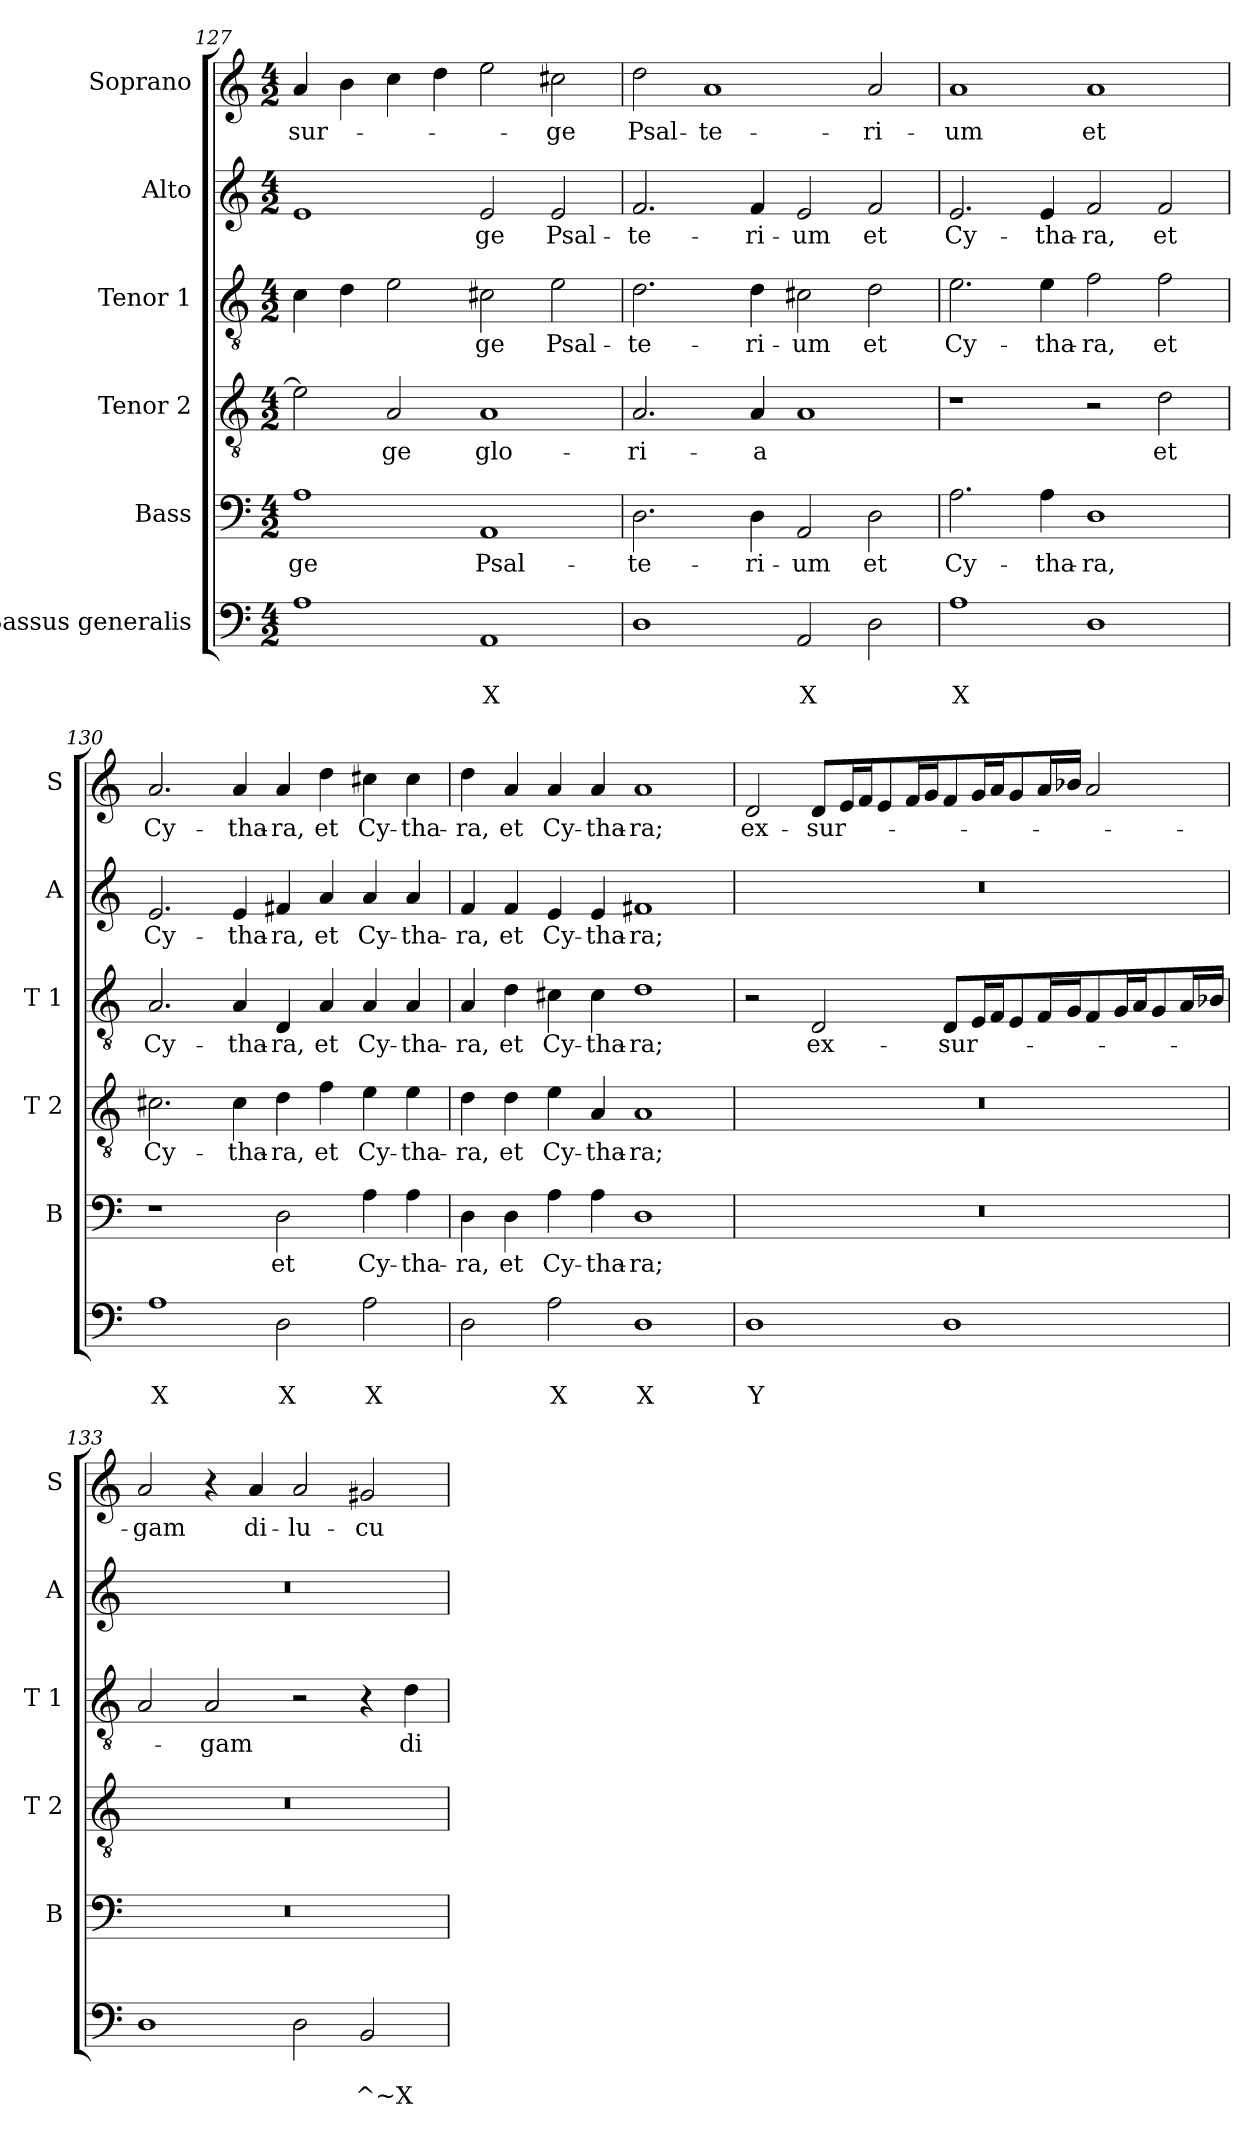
**kern	**text	**text	**kern	**text	**kern	**text	**kern	**text	**kern	**text	**kern	**text
*part6	*part6	*part6	*part5	*part5	*part4	*part4	*part3	*part3	*part2	*part2	*part1	*part1
*staff6	*staff6	*staff6	*staff5	*staff5	*staff4	*staff4	*staff3	*staff3	*staff2	*staff2	*staff1	*staff1
*I"Bassus generalis	*	*	*I"Bass	*	*I"Tenor 2	*	*I"Tenor 1	*	*I"Alto	*	*I"Soprano	*
*	*	*	*I'B	*	*I'T 2	*	*I'T 1	*	*I'A	*	*I'S	*
*clefF4	*	*	*clefF4	*	*clefGv2	*	*clefGv2	*	*clefG2	*	*clefG2	*
*k[]	*	*	*k[]	*	*k[]	*	*k[]	*	*k[]	*	*k[]	*
*C:	*	*	*C:	*	*C:	*	*C:	*	*C:	*	*C:	*
*M4/2	*	*	*M4/2	*	*M4/2	*	*M4/2	*	*M4/2	*	*M4/2	*
=127	=127	=127	=127	=127	=127	=127	=127	=127	=127	=127	=127	=127
!	!	!	!	!LO:LY:b	!	!	!	!	!	!	!	!LO:LY:b
1A	.	.	1A	-ge	2e\]	.	4c\	.	1e	.	4a/	-sur-
.	.	.	.	.	.	.	4d\	.	.	.	4b\	.
!	!	!	!	!	!	!LO:LY:b	!	!	!	!	!	!
.	.	.	.	.	2A/	-ge	2e\	.	.	.	4cc\	.
.	.	.	.	.	.	.	.	.	.	.	4dd\	.
!	!	!LO:LY:b	!	!LO:LY:b	!	!LO:LY:b	!	!LO:LY:b	!	!LO:LY:b	!	!
1AA	.	X	1AA	Psal-	1A	glo-	2c#X\	-ge	2e/	-ge	2ee\	.
!	!	!	!	!	!	!	!	!LO:LY:b	!	!LO:LY:b	!	!LO:LY:b
.	.	.	.	.	.	.	2e\	Psal-	2e/	Psal-	2cc#X\	-ge
=128	=128	=128	=128	=128	=128	=128	=128	=128	=128	=128	=128	=128
!	!	!	!	!LO:LY:b	!	!LO:LY:b	!	!LO:LY:b	!	!LO:LY:b	!	!LO:LY:b
1D	.	.	2.D\	-te-	2.A/	-ri-	2.d\	-te-	2.f/	-te-	2dd\	Psal-
!	!	!	!	!	!	!	!	!	!	!	!	!LO:LY:b
.	.	.	.	.	.	.	.	.	.	.	1a	-te-
!	!	!	!	!LO:LY:b	!	!LO:LY:b	!	!LO:LY:b	!	!LO:LY:b	!	!
.	.	.	4D\	-ri-	4A/	-a	4d\	-ri-	4f/	-ri-	.	.
!	!	!LO:LY:b	!	!LO:LY:b	!	!	!	!LO:LY:b	!	!LO:LY:b	!	!
2AA/	.	X	2AA/	-um	1A	.	2c#X\	-um	2e/	-um	.	.
!	!	!	!	!LO:LY:b	!	!	!	!LO:LY:b	!	!LO:LY:b	!	!LO:LY:b
2D\	.	.	2D\	et	.	.	2d\	et	2f/	et	2a/	-ri-
=129	=129	=129	=129	=129	=129	=129	=129	=129	=129	=129	=129	=129
!	!	!LO:LY:b	!	!LO:LY:b	!	!	!	!LO:LY:b	!	!LO:LY:b	!	!LO:LY:b
1A	.	X	2.A\	Cy-	1r	.	2.e\	Cy-	2.e/	Cy-	1a	-um
!	!	!	!	!LO:LY:b	!	!	!	!LO:LY:b	!	!LO:LY:b	!	!
.	.	.	4A\	-tha-	.	.	4e\	-tha-	4e/	-tha-	.	.
!	!	!	!	!LO:LY:b	!	!	!	!LO:LY:b	!	!LO:LY:b	!	!LO:LY:b
1D	.	.	1D	-ra,	2r	.	2f\	-ra,	2f/	-ra,	1a	et
!	!	!	!	!	!	!LO:LY:b	!	!LO:LY:b	!	!LO:LY:b	!	!
.	.	.	.	.	2d\	et	2f\	et	2f/	et	.	.
=130	=130	=130	=130	=130	=130	=130	=130	=130	=130	=130	=130	=130
*^	*	*	*	*	*	*	*	*	*	*	*	*
!	!	!	!LO:LY:b	!	!	!	!LO:LY:b	!	!LO:LY:b	!	!LO:LY:b	!	!LO:LY:b
1A	1ryy	.	X	1r	.	2.c#X\	Cy-	2.A/	Cy-	2.e/	Cy-	2.a/	Cy-
!	!	!	!	!	!	!	!LO:LY:b	!	!LO:LY:b	!	!LO:LY:b	!	!LO:LY:b
.	.	.	.	.	.	4c#\	-tha-	4A/	-tha-	4e/	-tha-	4a/	-tha-
!	!	!	!LO:LY:b	!	!LO:LY:b	!	!LO:LY:b	!	!LO:LY:b	!	!LO:LY:b	!	!LO:LY:b
2D\	4ryy	.	X	2D\	et	4d\	-ra,	4D/	-ra,	4f#X/	-ra,	4a/	-ra,
!	!	!	!LO:LY:b	!	!	!	!LO:LY:b	!	!LO:LY:b	!	!LO:LY:b	!	!LO:LY:b
.	4ryy	.	Y	.	.	4f\	et	4A/	et	4a/	et	4dd\	et
!	!	!	!LO:LY:b	!	!LO:LY:b	!	!LO:LY:b	!	!LO:LY:b	!	!LO:LY:b	!	!LO:LY:b
2A\	2ryy	.	X	4A\	Cy-	4e\	Cy-	4A/	Cy-	4a/	Cy-	4cc#X\	Cy-
!	!	!	!	!	!LO:LY:b	!	!LO:LY:b	!	!LO:LY:b	!	!LO:LY:b	!	!LO:LY:b
.	.	.	.	4A\	-tha-	4e\	-tha-	4A/	-tha-	4a/	-tha-	4cc#\	-tha-
*v	*v	*	*	*	*	*	*	*	*	*	*	*	*
!!LO:LB:g=z
=131	=131	=131	=131	=131	=131	=131	=131	=131	=131	=131	=131	=131
!	!	!	!	!LO:LY:b	!	!LO:LY:b	!	!LO:LY:b	!	!LO:LY:b	!	!LO:LY:b
2D\	.	.	4D\	-ra,	4d\	-ra,	4A/	-ra,	4f/	-ra,	4dd\	-ra,
!	!	!	!	!LO:LY:b	!	!LO:LY:b	!	!LO:LY:b	!	!LO:LY:b	!	!LO:LY:b
.	.	.	4D\	et	4d\	et	4d\	et	4f/	et	4a/	et
!	!	!LO:LY:b	!	!LO:LY:b	!	!LO:LY:b	!	!LO:LY:b	!	!LO:LY:b	!	!LO:LY:b
2A\	.	X	4A\	Cy-	4e\	Cy-	4c#X\	Cy-	4e/	Cy-	4a/	Cy-
!	!	!	!	!LO:LY:b	!	!LO:LY:b	!	!LO:LY:b	!	!LO:LY:b	!	!LO:LY:b
.	.	.	4A\	-tha-	4A/	-tha-	4c#\	-tha-	4e/	-tha-	4a/	-tha-
!	!	!LO:LY:b	!	!LO:LY:b	!	!LO:LY:b	!	!LO:LY:b	!	!LO:LY:b	!	!LO:LY:b
1D	.	X	1D	-ra;	1A	-ra;	1d	-ra;	1f#X	-ra;	1a	-ra;
=132	=132	=132	=132	=132	=132	=132	=132	=132	=132	=132	=132	=132
!	!	!LO:LY:b	!	!	!	!	!	!	!	!	!	!LO:LY:b
1D	.	Y	0r	.	0r	.	2r	.	0r	.	2d/	ex-
!	!	!	!	!	!	!	!	!LO:LY:b	!	!	!	!LO:LY:b
.	.	.	.	.	.	.	2D/	ex-	.	.	8d/L	-sur-
.	.	.	.	.	.	.	.	.	.	.	16e/L	.
.	.	.	.	.	.	.	.	.	.	.	16f/J	.
.	.	.	.	.	.	.	.	.	.	.	8e/	.
.	.	.	.	.	.	.	.	.	.	.	16f/L	.
.	.	.	.	.	.	.	.	.	.	.	16g/J	.
!	!	!	!	!	!	!	!	!LO:LY:b	!	!	!	!
1D	.	.	.	.	.	.	8D/L	-sur-	.	.	8f/	.
.	.	.	.	.	.	.	16E/L	.	.	.	16g/L	.
.	.	.	.	.	.	.	16F/J	.	.	.	16a/J	.
.	.	.	.	.	.	.	8E/	.	.	.	8g/	.
.	.	.	.	.	.	.	16F/L	.	.	.	16a/L	.
.	.	.	.	.	.	.	16G/J	.	.	.	16b-X/JJ	.
.	.	.	.	.	.	.	8F/	.	.	.	2a/	.
.	.	.	.	.	.	.	16G/L	.	.	.	.	.
.	.	.	.	.	.	.	16A/J	.	.	.	.	.
.	.	.	.	.	.	.	8G/	.	.	.	.	.
.	.	.	.	.	.	.	16A/L	.	.	.	.	.
.	.	.	.	.	.	.	16B-X/JJ	.	.	.	.	.
=133	=133	=133	=133	=133	=133	=133	=133	=133	=133	=133	=133	=133
!	!	!	!	!	!	!	!	!	!	!	!	!LO:LY:b
1D	.	.	0r	.	0r	.	2A/	.	0r	.	2a/	-gam
!	!	!	!	!	!	!	!	!LO:LY:b	!	!	!	!
.	.	.	.	.	.	.	2A/	-gam	.	.	4r	.
!	!	!	!	!	!	!	!	!	!	!	!	!LO:LY:b
.	.	.	.	.	.	.	.	.	.	.	4a/	di-
!	!	!	!	!	!	!	!	!	!	!	!	!LO:LY:b
2D\	.	.	.	.	.	.	2r	.	.	.	2a/	-lu-
!	!	!LO:LY:b	!	!	!	!	!	!	!	!	!	!LO:LY:b
2BB/	.	^~X	.	.	.	.	4r	.	.	.	2g#X/	-cu-
!	!	!	!	!	!	!	!	!LO:LY:b	!	!	!	!
.	.	.	.	.	.	.	4d\	di-	.	.	.	.
=	=	=	=	=	=	=	=	=	=	=	=	=
*-	*-	*-	*-	*-	*-	*-	*-	*-	*-	*-	*-	*-
